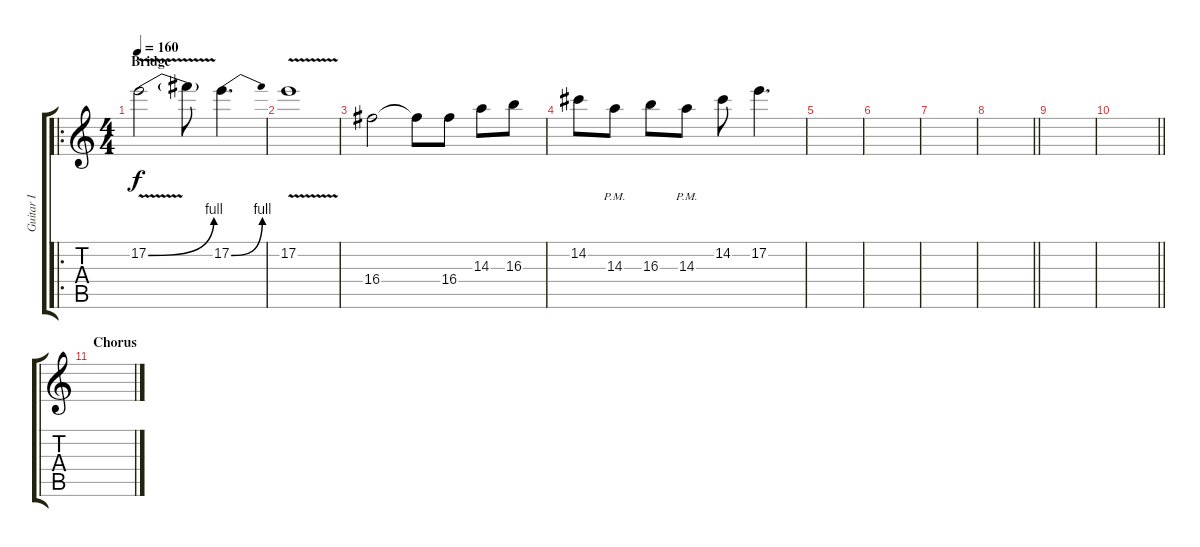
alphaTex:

\track ("Guitar I" "Guitar I") {instrument overdrivenguitar}
\staff {score tabs}
\tuning (E4 B3 G3 D3 A2 E2) {hide}
\ro
\ts (4 4)
\section ("" "Bridge")
\tempo 160
\clef g2
\ks c
17.2{be (bend 0 0 60 4) v}.2{dy f} 17.2{t}.8 17.2{be (bend 0 0 60 4)}.4{d} |
17.2{v}.1 |
16.4.2 16.4{t}.8 16.4.8 14.3.8 16.3.8 |
14.2.8 14.3{pm}.8 16.3.8 14.3{pm}.8 14.2.8 17.2.4{d} |
|
|
|
\barLineRight lightlight
|
|
\barLineRight lightlight
|
\section ("" "Chorus")
